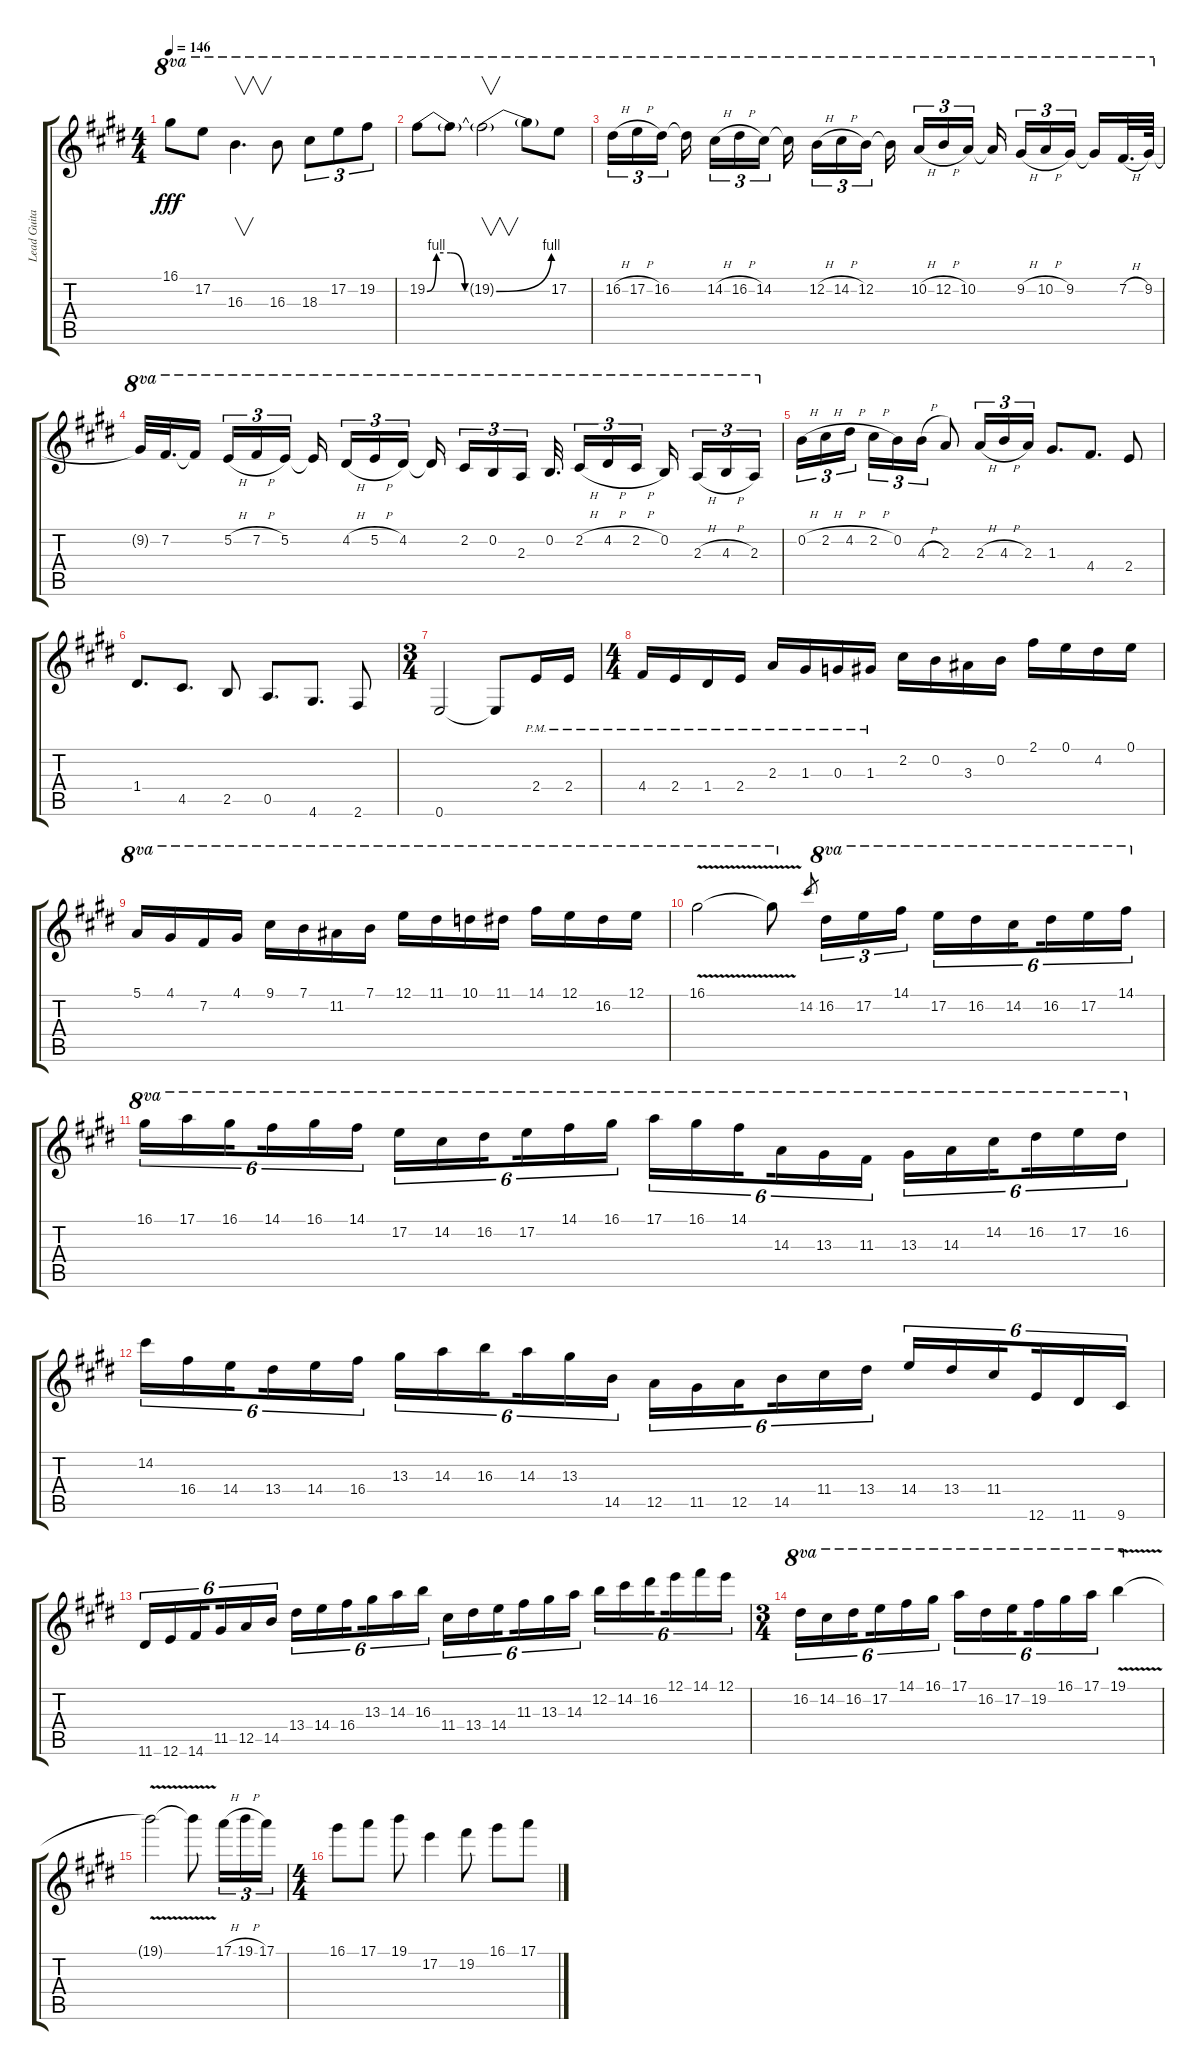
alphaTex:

\track ("Lead Guitar" "Lead Guita") {instrument distortionguitar}
\staff {score tabs}
\tuning (E4 B3 G3 D3 A2 E2) {hide}
\ts (4 4)
\tempo 146
\clef g2
\ks e
16.1.8{ot 8va dy fff} 17.2.8{ot 8va} 16.3.4{v d ot 8va} 16.3.8{ot 8va} 18.3.8{tu (3 2) ot 8va} 17.2.8{tu (3 2) ot 8va} 19.2.8{tu (3 2) ot 8va} |
\ks c#minor
19.2{be (custom 0 0 10 4 25 4 40 0 60 0)}.8{ot 8va} 19.2{t}.8{ot 8va} 19.2{be (bend 0 0 60 4) t}.2{v ot 8va} 19.2{t}.8{ot 8va} 17.2.8{ot 8va} |
16.2{h}.16{tu (3 2) ot 8va} 17.2{h}.16{tu (3 2) ot 8va} 16.2.16{tu (3 2) ot 8va beam splitsecondary} 16.2{t}.16{ot 8va beam splitsecondary} 14.2{h}.16{tu (3 2) ot 8va} 16.2{h}.16{tu (3 2) ot 8va} 14.2.16{tu (3 2) ot 8va beam splitsecondary} 14.2{t}.16{ot 8va beam splitsecondary} 12.2{h}.16{tu (3 2) ot 8va} 14.2{h}.16{tu (3 2) ot 8va} 12.2.16{tu (3 2) ot 8va} 12.2{t}.16{ot 8va beam splitsecondary} 10.2{h}.16{tu (3 2) ot 8va} 12.2{h}.16{tu (3 2) ot 8va} 10.2.16{tu (3 2) ot 8va beam splitsecondary} 10.2{t}.16{ot 8va} 9.2{h}.16{tu (3 2) ot 8va} 10.2{h}.16{tu (3 2) ot 8va} 9.2.16{tu (3 2) ot 8va beam splitsecondary} 9.2{t}.16{ot 8va} 7.2{h}.32{d ot 8va} 9.2.64{ot 8va} |
9.2{t}.32{ot 8va} 7.2.32{d ot 8va} 7.2{t}.16{ot 8va beam splitsecondary} 5.2{h}.16{tu (3 2) ot 8va} 7.2{h}.16{tu (3 2) ot 8va} 5.2.16{tu (3 2) ot 8va} 5.2{t}.16{ot 8va beam splitsecondary} 4.2{h}.16{tu (3 2) ot 8va} 5.2{h}.16{tu (3 2) ot 8va} 4.2.16{tu (3 2) ot 8va beam splitsecondary} 4.2{t}.16{ot 8va} 2.2.16{tu (3 2) ot 8va} 0.2.16{tu (3 2) ot 8va} 2.3.16{tu (3 2) ot 8va beam splitsecondary} 0.2.32{d ot 8va beam splitsecondary} 2.2{h}.16{tu (3 2) ot 8va} 4.2{h}.16{tu (3 2) ot 8va} 2.2{h}.16{tu (3 2) ot 8va beam splitsecondary} 0.2.16{ot 8va beam splitsecondary} 2.3{h}.16{tu (3 2) ot 8va} 4.3{h}.16{tu (3 2) ot 8va} 2.3.16{tu (3 2) ot 8va} |
\ks e
0.2{h}.16{tu (3 2)} 2.2{h}.16{tu (3 2)} 4.2{h}.16{tu (3 2) beam splitsecondary} 2.2{h}.16{tu (3 2)} 0.2.16{tu (3 2)} 4.3{h}.16{tu (3 2)} 2.3.8 2.3{h}.16{tu (3 2)} 4.3{h}.16{tu (3 2)} 2.3.16{tu (3 2)} 1.3.8{d} 4.4.8{d} 2.4.8 |
\ks c#minor
1.4.8{d} 4.5.8{d} 2.5.8 0.5.8{d} 4.6.8{d} 2.6.8 |
\ts (3 4)
0.6.2 0.6{t}.8 2.4{pm}.16 2.4{pm}.16 |
\ts (4 4)
4.4{pm}.16 2.4{pm}.16 1.4{pm}.16 2.4{pm}.16 2.3{pm}.16 1.3{pm}.16 0.3{pm}.16 1.3{pm}.16 2.2.16 0.2.16 3.3.16 0.2.16 2.1.16 0.1.16 4.2.16 0.1.16 |
\ks e
5.1.16{ot 8va} 4.1.16{ot 8va} 7.2.16{ot 8va} 4.1.16{ot 8va} 9.1.16{ot 8va} 7.1.16{ot 8va} 11.2.16{ot 8va} 7.1.16{ot 8va} 12.1.16{ot 8va} 11.1.16{ot 8va} 10.1.16{ot 8va} 11.1.16{ot 8va} 14.1.16{ot 8va} 12.1.16{ot 8va} 16.2.16{ot 8va} 12.1.16{ot 8va} |
\ks c#minor
16.1{v}.2{ot 8va} 16.1{v t}.8{ot 8va} 14.2.8{gr} 16.2.16{tu (3 2) ot 8va} 17.2.16{tu (3 2) ot 8va} 14.1.16{tu (3 2) ot 8va} 17.2.16{tu (6 4) ot 8va} 16.2.16{tu (6 4) ot 8va} 14.2.16{tu (6 4) ot 8va beam splitsecondary} 16.2.16{tu (6 4) ot 8va} 17.2.16{tu (6 4) ot 8va} 14.1.16{tu (6 4) ot 8va} |
\ks e
16.1.16{tu (6 4) ot 8va} 17.1.16{tu (6 4) ot 8va} 16.1.16{tu (6 4) ot 8va beam splitsecondary} 14.1.16{tu (6 4) ot 8va} 16.1.16{tu (6 4) ot 8va} 14.1.16{tu (6 4) ot 8va} 17.2.16{tu (6 4) ot 8va} 14.2.16{tu (6 4) ot 8va} 16.2.16{tu (6 4) ot 8va beam splitsecondary} 17.2.16{tu (6 4) ot 8va} 14.1.16{tu (6 4) ot 8va} 16.1.16{tu (6 4) ot 8va} 17.1.16{tu (6 4) ot 8va} 16.1.16{tu (6 4) ot 8va} 14.1.16{tu (6 4) ot 8va beam splitsecondary} 14.3.16{tu (6 4) ot 8va} 13.3.16{tu (6 4) ot 8va} 11.3.16{tu (6 4) ot 8va} 13.3.16{tu (6 4) ot 8va} 14.3.16{tu (6 4) ot 8va} 14.2.16{tu (6 4) ot 8va beam splitsecondary} 16.2.16{tu (6 4) ot 8va} 17.2.16{tu (6 4) ot 8va} 16.2.16{tu (6 4) ot 8va} |
\ks c#minor
14.2.16{tu (6 4)} 16.4.16{tu (6 4)} 14.4.16{tu (6 4) beam splitsecondary} 13.4.16{tu (6 4)} 14.4.16{tu (6 4)} 16.4.16{tu (6 4)} 13.3.16{tu (6 4)} 14.3.16{tu (6 4)} 16.3.16{tu (6 4) beam splitsecondary} 14.3.16{tu (6 4)} 13.3.16{tu (6 4)} 14.5.16{tu (6 4)} 12.5.16{tu (6 4)} 11.5.16{tu (6 4)} 12.5.16{tu (6 4) beam splitsecondary} 14.5.16{tu (6 4)} 11.4.16{tu (6 4)} 13.4.16{tu (6 4)} 14.4.16{tu (6 4)} 13.4.16{tu (6 4)} 11.4.16{tu (6 4) beam splitsecondary} 12.6.16{tu (6 4)} 11.6.16{tu (6 4)} 9.6.16{tu (6 4)} |
\ks e
11.6.16{tu (6 4)} 12.6.16{tu (6 4)} 14.6.16{tu (6 4) beam splitsecondary} 11.5.16{tu (6 4)} 12.5.16{tu (6 4)} 14.5.16{tu (6 4)} 13.4.16{tu (6 4)} 14.4.16{tu (6 4)} 16.4.16{tu (6 4) beam splitsecondary} 13.3.16{tu (6 4)} 14.3.16{tu (6 4)} 16.3.16{tu (6 4)} 11.4.16{tu (6 4)} 13.4.16{tu (6 4)} 14.4.16{tu (6 4) beam splitsecondary} 11.3.16{tu (6 4)} 13.3.16{tu (6 4)} 14.3.16{tu (6 4)} 12.2.16{tu (6 4)} 14.2.16{tu (6 4)} 16.2.16{tu (6 4) beam splitsecondary} 12.1.16{tu (6 4)} 14.1.16{tu (6 4)} 12.1.16{tu (6 4)} |
\ts (3 4)
\ks c#minor
16.2.16{tu (6 4) ot 8va} 14.2.16{tu (6 4) ot 8va} 16.2.16{tu (6 4) ot 8va beam splitsecondary} 17.2.16{tu (6 4) ot 8va} 14.1.16{tu (6 4) ot 8va} 16.1.16{tu (6 4) ot 8va} 17.1.16{tu (6 4) ot 8va} 16.2.16{tu (6 4) ot 8va} 17.2.16{tu (6 4) ot 8va beam splitsecondary} 19.2.16{tu (6 4) ot 8va} 16.1.16{tu (6 4) ot 8va} 17.1.16{tu (6 4) ot 8va} 19.1{v}.4{ot 8va} |
\ks e
19.1{v t}.2 19.1{v t}.8 17.1{h}.16{tu (3 2)} 19.1{h}.16{tu (3 2)} 17.1.16{tu (3 2)} |
\ts (4 4)
\ks c#minor
16.1.8 17.1.8 19.1.8 17.2.4 19.2.8 16.1.8 17.1.8
